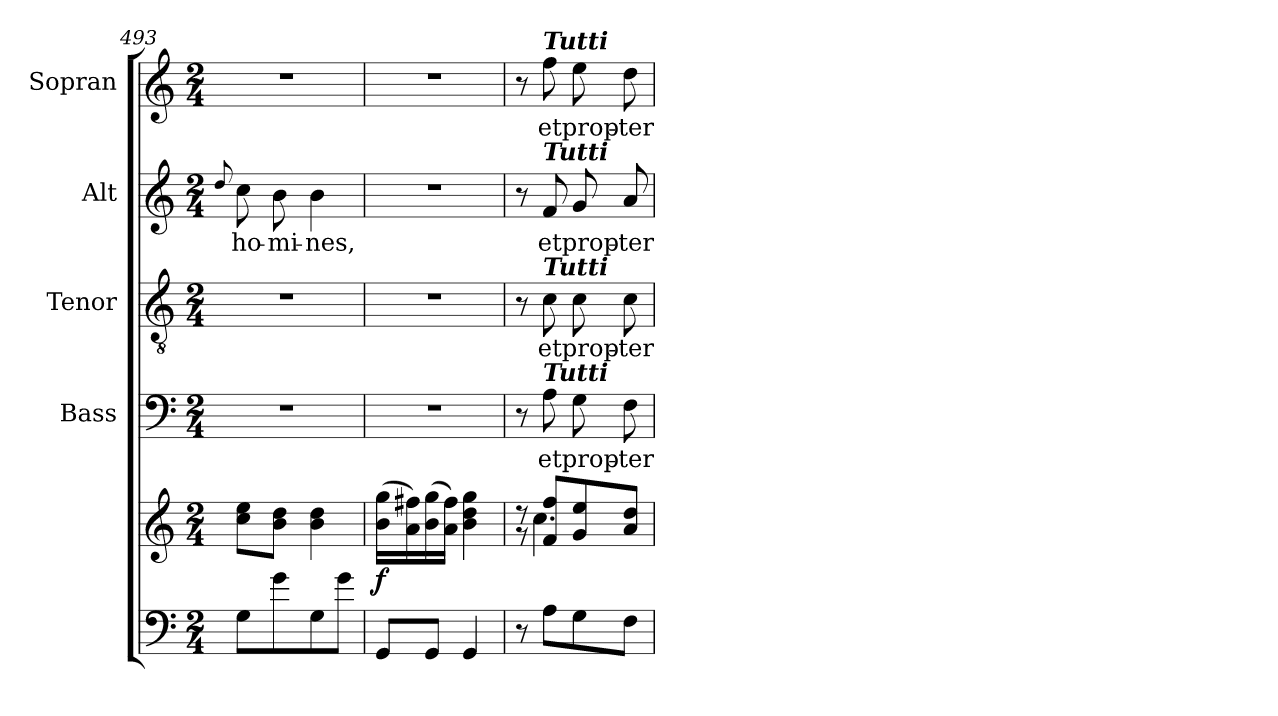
**kern	**kern	**dynam	**kern	**text	**kern	**text	**kern	**text	**kern	**text
*part5	*part5	*part5	*part4	*part4	*part3	*part3	*part2	*part2	*part1	*part1
*staff6	*staff5	*staff5/6	*staff4	*staff4	*staff3	*staff3	*staff2	*staff2	*staff1	*staff1
*	*	*	*I"Bass	*	*I"Tenor	*	*I"Alt	*	*I"Sopran	*
*	*	*	*I'B.	*	*I'T.	*	*I'A.	*	*I'S.	*
!!LO:PB:g=z
*clefF4	*clefG2	*	*clefF4	*	*clefGv2	*	*clefG2	*	*clefG2	*
*k[]	*k[]	*	*k[]	*	*k[]	*	*k[]	*	*k[]	*
*C:	*C:	*	*C:	*	*C:	*	*C:	*	*C:	*
*M2/4	*M2/4	*	*M2/4	*	*M2/4	*	*M2/4	*	*M2/4	*
=493	=493	=493	=493	=493	=493	=493	=493	=493	=493	=493
.	.	.	.	.	.	.	8qqdd/	.	.	.
!	!	!	!	!	!	!	!	!LO:LY:b	!	!
8G\L	8cc\ 8ee\L	.	2r	.	2r	.	8cc\	ho-	2r	.
!	!	!	!	!	!	!	!	!LO:LY:b	!	!
8g\	8b\ 8dd\J	.	.	.	.	.	8b\	-mi-	.	.
!	!	!	!	!	!	!	!	!LO:LY:b	!	!
8G\	4b\ 4dd\	.	.	.	.	.	4b\	-nes,	.	.
8g\J	.	.	.	.	.	.	.	.	.	.
=494	=494	=494	=494	=494	=494	=494	=494	=494	=494	=494
!	!	!LO:DY:b	!	!	!	!	!	!	!	!
8GG/L	(>16b\ 16gg\LL	f	2r	.	2r	.	2r	.	2r	.
.	16a\ 16ff#X\)	.	.	.	.	.	.	.	.	.
8GG/J	(>16b\ 16gg\	.	.	.	.	.	.	.	.	.
.	16a\ 16ff#\JJ)	.	.	.	.	.	.	.	.	.
4GG/	4b\ 4dd\ 4gg\	.	.	.	.	.	.	.	.	.
=495	=495	=495	=495	=495	=495	=495	=495	=495	=495	=495
*	*^	*	*	*	*	*	*	*	*	*
8r	8r	8r	.	8r	.	8r	.	8r	.	8r	.
!	!	!	!	!	!	!	!	!	!	!LO:TX:a:Bi:t=Tutti	!
!	!	!	!	!	!	!	!	!LO:TX:a:Bi:t=Tutti	!	!	!
!	!	!	!	!	!	!LO:TX:a:Bi:t=Tutti	!	!	!	!	!
!	!	!	!	!LO:TX:a:Bi:t=Tutti	!	!	!	!	!	!	!
!	!	!	!	!	!LO:LY:b	!	!LO:LY:b	!	!LO:LY:b	!	!LO:LY:b
8A\L	8f/ 8ff/L	4.cc\	.	8A\	et	8c\	et	8f/	et	8ff\	et
!	!	!	!	!	!LO:LY:b	!	!LO:LY:b	!	!LO:LY:b	!	!LO:LY:b
8G\	8g/ 8ee/	.	.	8G\	prop-	8c\	prop-	8g/	prop-	8ee\	prop-
!	!	!	!	!	!LO:LY:b	!	!LO:LY:b	!	!LO:LY:b	!	!LO:LY:b
8F\J	8a/ 8dd/J	.	.	8F\	-ter	8c\	-ter	8a/	-ter	8dd\	-ter
*	*v	*v	*	*	*	*	*	*	*	*	*
=	=	=	=	=	=	=	=	=	=	=
*-	*-	*-	*-	*-	*-	*-	*-	*-	*-	*-
